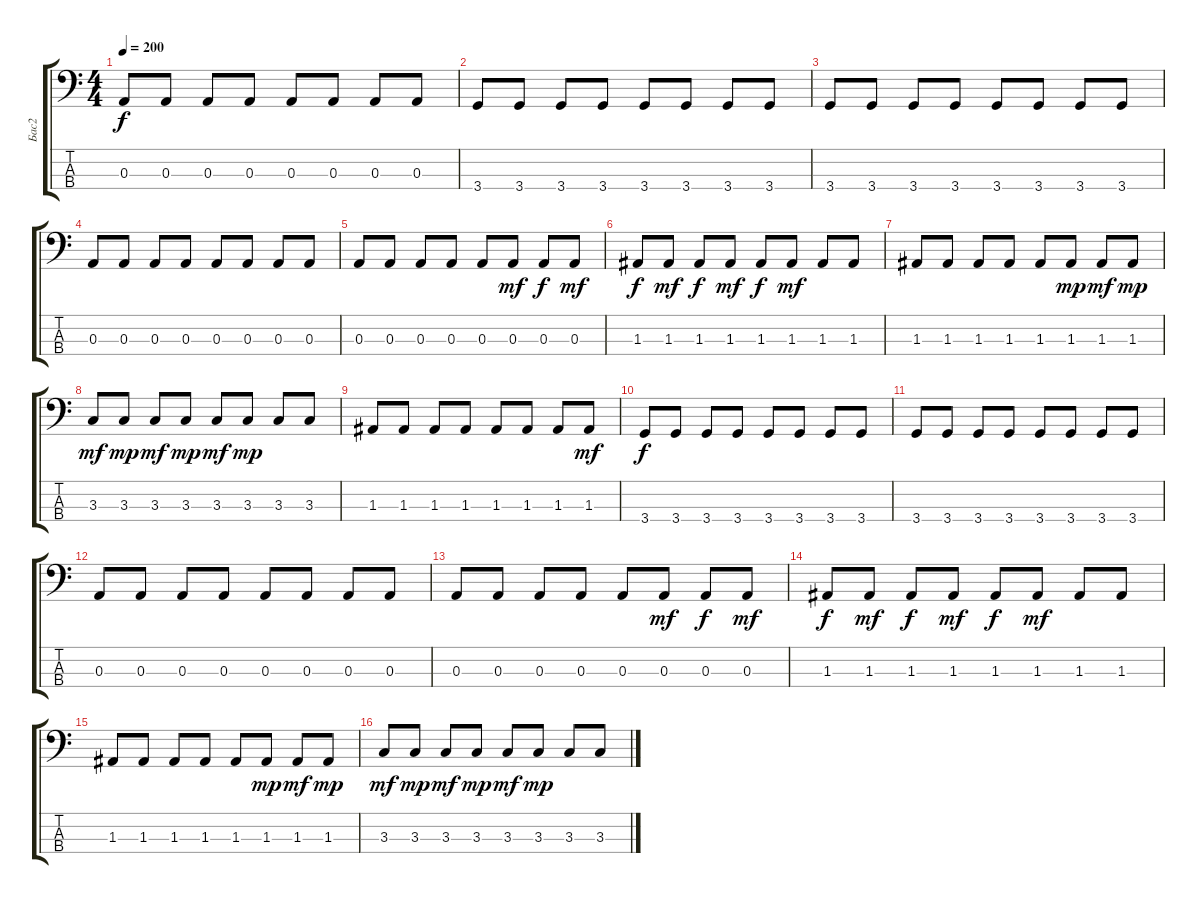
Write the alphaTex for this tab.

\track ("Бас2" "Бас2") {instrument electricbassfinger}
\staff {score tabs}
\tuning (G2 D2 A1 E1) {hide}
\ts (4 4)
\tempo 200
\clef f4
\ks c
0.3.8{dy f} 0.3.8 0.3.8 0.3.8 0.3.8 0.3.8 0.3.8 0.3.8 |
3.4.8 3.4.8 3.4.8 3.4.8 3.4.8 3.4.8 3.4.8 3.4.8 |
3.4.8 3.4.8 3.4.8 3.4.8 3.4.8 3.4.8 3.4.8 3.4.8 |
0.3.8 0.3.8 0.3.8 0.3.8 0.3.8 0.3.8 0.3.8 0.3.8 |
0.3.8 0.3.8 0.3.8 0.3.8 0.3.8 0.3.8{dy mf} 0.3.8{dy f} 0.3.8{dy mf} |
1.3.8{dy f} 1.3.8{dy mf} 1.3.8{dy f} 1.3.8{dy mf} 1.3.8{dy f} 1.3.8{dy mf} 1.3.8 1.3.8 |
1.3.8 1.3.8 1.3.8 1.3.8 1.3.8 1.3.8{dy mp} 1.3.8{dy mf} 1.3.8{dy mp} |
3.3.8{dy mf} 3.3.8{dy mp} 3.3.8{dy mf} 3.3.8{dy mp} 3.3.8{dy mf} 3.3.8{dy mp} 3.3.8 3.3.8 |
1.3.8 1.3.8 1.3.8 1.3.8 1.3.8 1.3.8 1.3.8 1.3.8{dy mf} |
3.4.8{dy f} 3.4.8 3.4.8 3.4.8 3.4.8 3.4.8 3.4.8 3.4.8 |
3.4.8 3.4.8 3.4.8 3.4.8 3.4.8 3.4.8 3.4.8 3.4.8 |
0.3.8 0.3.8 0.3.8 0.3.8 0.3.8 0.3.8 0.3.8 0.3.8 |
0.3.8 0.3.8 0.3.8 0.3.8 0.3.8 0.3.8{dy mf} 0.3.8{dy f} 0.3.8{dy mf} |
1.3.8{dy f} 1.3.8{dy mf} 1.3.8{dy f} 1.3.8{dy mf} 1.3.8{dy f} 1.3.8{dy mf} 1.3.8 1.3.8 |
1.3.8 1.3.8 1.3.8 1.3.8 1.3.8 1.3.8{dy mp} 1.3.8{dy mf} 1.3.8{dy mp} |
3.3.8{dy mf} 3.3.8{dy mp} 3.3.8{dy mf} 3.3.8{dy mp} 3.3.8{dy mf} 3.3.8{dy mp} 3.3.8 3.3.8
